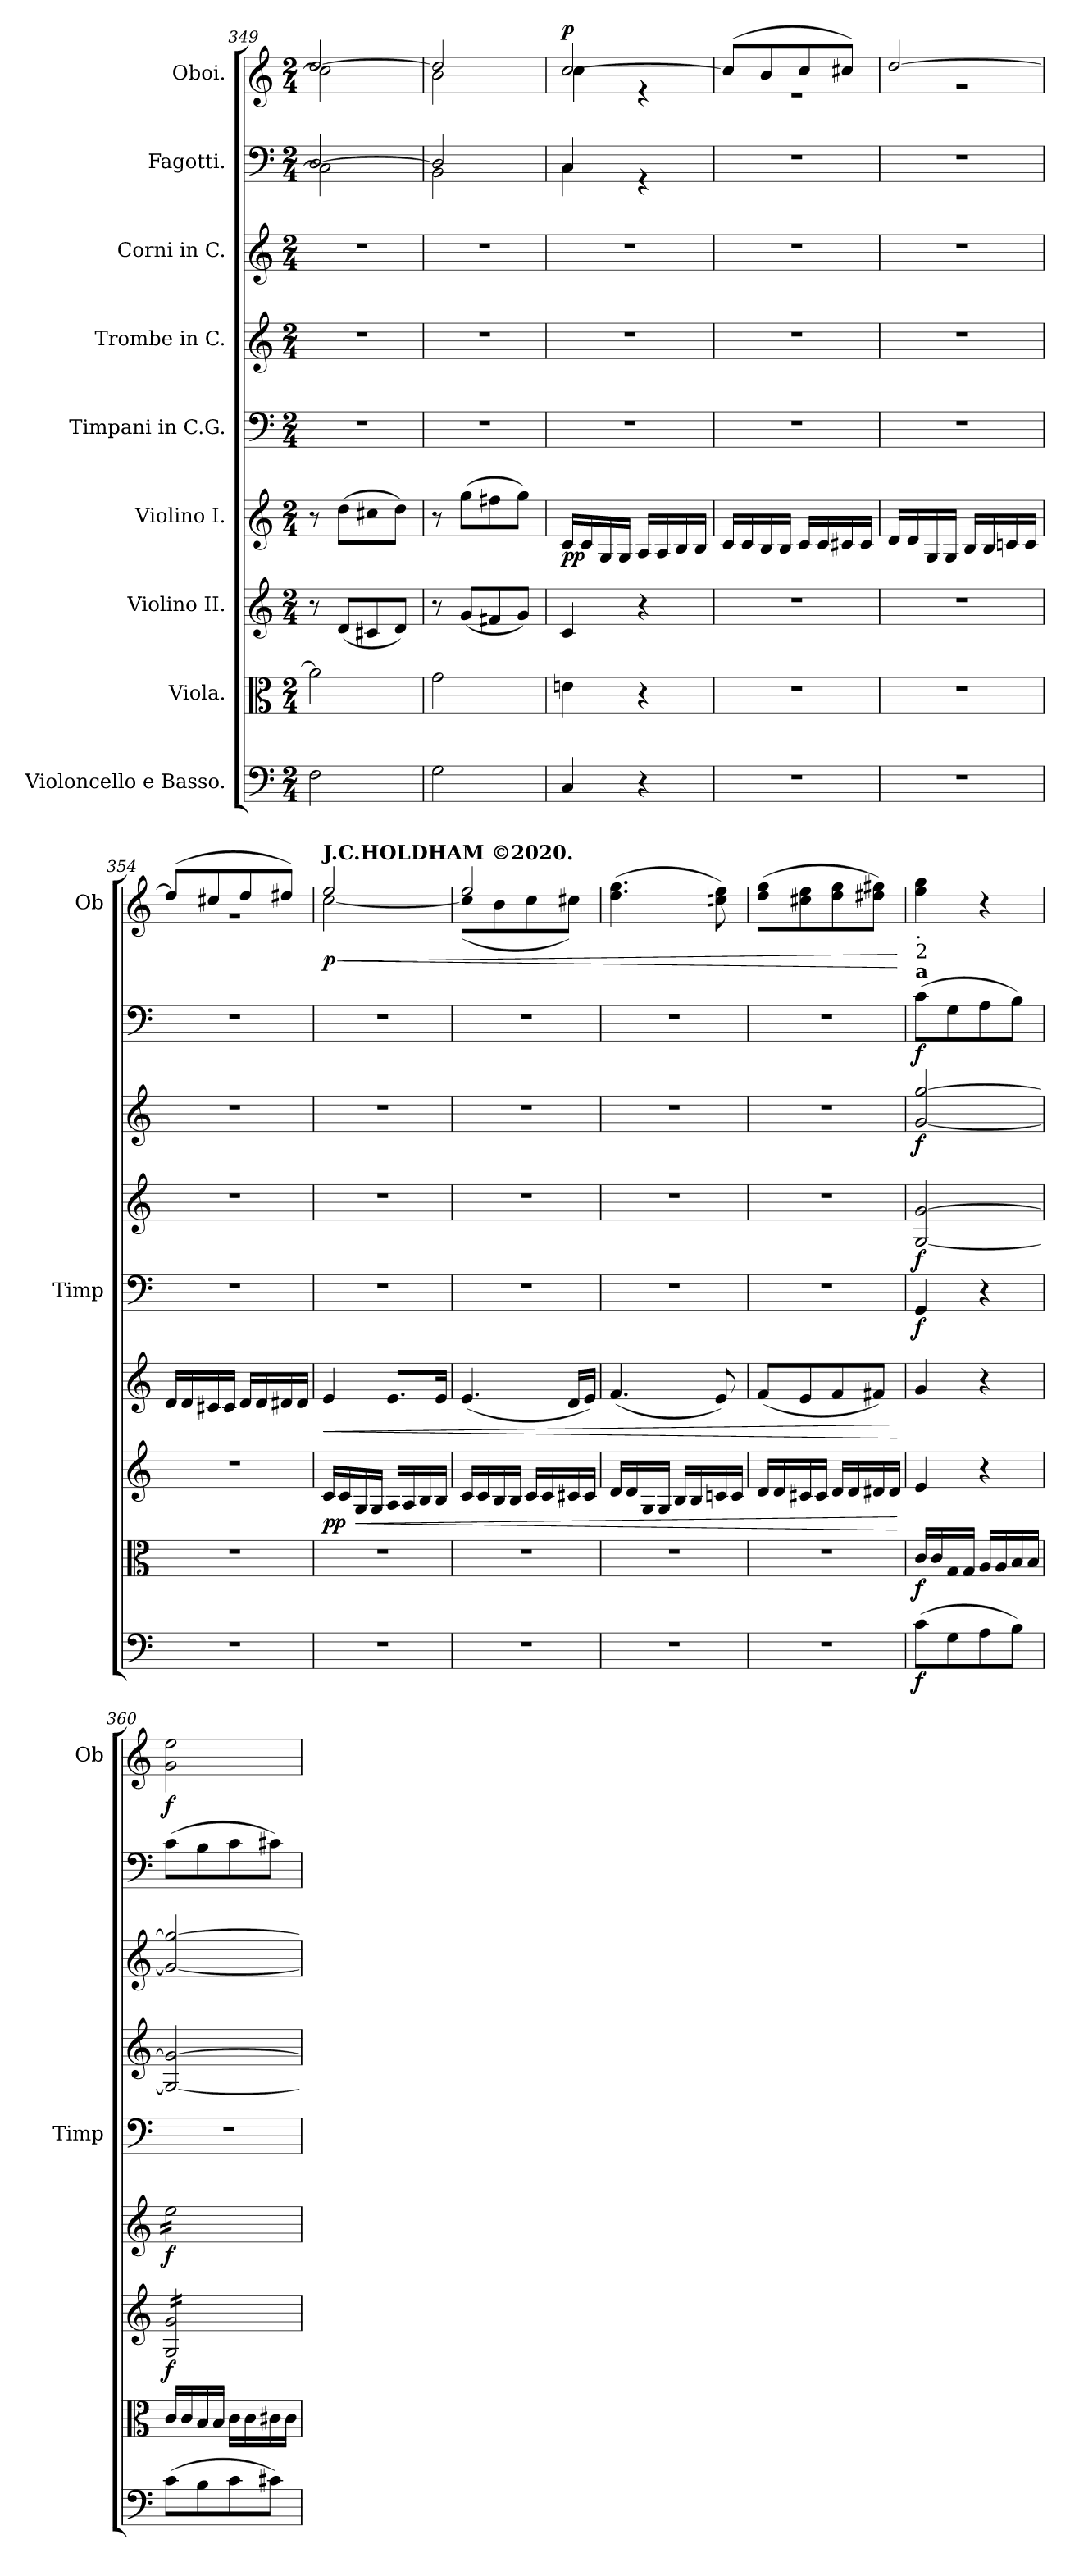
**kern	**dynam	**kern	**dynam	**kern	**dynam	**kern	**dynam	**kern	**dynam	**kern	**dynam	**kern	**dynam	**kern	**dynam	**kern	**dynam
*part9	*part9	*part8	*part8	*part7	*part7	*part6	*part6	*part5	*part5	*part4	*part4	*part3	*part3	*part2	*part2	*part1	*part1
*staff9	*staff9	*staff8	*staff8	*staff7	*staff7	*staff6	*staff6	*staff5	*staff5	*staff4	*staff4	*staff3	*staff3	*staff2	*staff2	*staff1	*staff1
*I"Violoncello e Basso.	*	*I"Viola.	*	*I"Violino II.	*	*I"Violino I.	*	*I"Timpani in C.G.	*	*I"Trombe in C.	*	*I"Corni in C.	*	*I"Fagotti.	*	*I"Oboi.	*
*	*	*	*	*	*	*	*	*I'Timp	*	*	*	*	*	*	*	*I'Ob	*
*clefF4	*	*clefC3	*	*clefG2	*	*clefG2	*	*clefF4	*	*clefG2	*	*clefG2	*	*clefF4	*	*clefG2	*
*	*	*	*	*	*	*	*	*	*	*	*	*ITrd7c12	*	*	*	*	*
*k[]	*	*k[]	*	*k[]	*	*k[]	*	*k[]	*	*k[]	*	*k[]	*	*k[]	*	*k[]	*
*M2/4	*	*M2/4	*	*M2/4	*	*M2/4	*	*M2/4	*	*M2/4	*	*M2/4	*	*M2/4	*	*M2/4	*
=349	=349	=349	=349	=349	=349	=349	=349	=349	=349	=349	=349	=349	=349	=349	=349	=349	=349
*	*	*	*	*	*	*	*	*	*	*	*	*	*	*^	*	*^	*
2F\	.	2a-\]	.	8r	.	8r	.	2r	.	2r	.	2r	.	[2D/	2C\]	.	[2dd/	2cc\]	.
.	.	.	.	(8d/L	.	(8dd\L	.	.	.	.	.	.	.	.	.	.	.	.	.
.	.	.	.	8c#X/	.	8cc#X\	.	.	.	.	.	.	.	.	.	.	.	.	.
.	.	.	.	8d/J)	.	8dd\J)	.	.	.	.	.	.	.	.	.	.	.	.	.
=350	=350	=350	=350	=350	=350	=350	=350	=350	=350	=350	=350	=350	=350	=350	=350	=350	=350	=350	=350
2G\	.	2g\	.	8r	.	8r	.	2r	.	2r	.	2r	.	2D/]	2BB\	.	2dd/]	2b\	.
.	.	.	.	(8g/L	.	(8gg\L	.	.	.	.	.	.	.	.	.	.	.	.	.
.	.	.	.	8f#X/	.	8ff#X\	.	.	.	.	.	.	.	.	.	.	.	.	.
.	.	.	.	8g/J)	.	8gg\J)	.	.	.	.	.	.	.	.	.	.	.	.	.
=351	=351	=351	=351	=351	=351	=351	=351	=351	=351	=351	=351	=351	=351	=351	=351	=351	=351	=351	=351
!	!	!	!	!	!	!	!LO:DY:b	!	!	!	!	!	!	!	!	!	!	!	!LO:DY:a
4C/	.	4en\	.	4c/	.	16c/LL	pp	2r	.	2r	.	2r	.	4C/	4C\	.	[2cc/	4cc\	p
.	.	.	.	.	.	16c/	.	.	.	.	.	.	.	.	.	.	.	.	.
.	.	.	.	.	.	16G/	.	.	.	.	.	.	.	.	.	.	.	.	.
.	.	.	.	.	.	16G/JJ	.	.	.	.	.	.	.	.	.	.	.	.	.
4r	.	4r	.	4r	.	16A/LL	.	.	.	.	.	.	.	4rGG	4ryy	.	.	4r	.
.	.	.	.	.	.	16A/	.	.	.	.	.	.	.	.	.	.	.	.	.
.	.	.	.	.	.	16B/	.	.	.	.	.	.	.	.	.	.	.	.	.
.	.	.	.	.	.	16B/JJ	.	.	.	.	.	.	.	.	.	.	.	.	.
*	*	*	*	*	*	*	*	*	*	*	*	*	*	*v	*v	*	*	*	*
=352	=352	=352	=352	=352	=352	=352	=352	=352	=352	=352	=352	=352	=352	=352	=352	=352	=352	=352
2r	.	2r	.	2r	.	16c/LL	.	2r	.	2r	.	2r	.	2r	.	(8cc/L]	2r	.
.	.	.	.	.	.	16c/	.	.	.	.	.	.	.	.	.	.	.	.
.	.	.	.	.	.	16B/	.	.	.	.	.	.	.	.	.	8b/	.	.
.	.	.	.	.	.	16B/JJ	.	.	.	.	.	.	.	.	.	.	.	.
.	.	.	.	.	.	16c/LL	.	.	.	.	.	.	.	.	.	8cc/	.	.
.	.	.	.	.	.	16c/	.	.	.	.	.	.	.	.	.	.	.	.
.	.	.	.	.	.	16c#X/	.	.	.	.	.	.	.	.	.	8cc#X/J)	.	.
.	.	.	.	.	.	16c#/JJ	.	.	.	.	.	.	.	.	.	.	.	.
=353	=353	=353	=353	=353	=353	=353	=353	=353	=353	=353	=353	=353	=353	=353	=353	=353	=353	=353
2r	.	2r	.	2r	.	16d/LL	.	2r	.	2r	.	2r	.	2r	.	[2dd/	2r	.
.	.	.	.	.	.	16d/	.	.	.	.	.	.	.	.	.	.	.	.
.	.	.	.	.	.	16G/	.	.	.	.	.	.	.	.	.	.	.	.
.	.	.	.	.	.	16G/JJ	.	.	.	.	.	.	.	.	.	.	.	.
.	.	.	.	.	.	16B/LL	.	.	.	.	.	.	.	.	.	.	.	.
.	.	.	.	.	.	16B/	.	.	.	.	.	.	.	.	.	.	.	.
.	.	.	.	.	.	16cn/	.	.	.	.	.	.	.	.	.	.	.	.
.	.	.	.	.	.	16c/JJ	.	.	.	.	.	.	.	.	.	.	.	.
=354	=354	=354	=354	=354	=354	=354	=354	=354	=354	=354	=354	=354	=354	=354	=354	=354	=354	=354
2r	.	2r	.	2r	.	16d/LL	.	2r	.	2r	.	2r	.	2r	.	(8dd/L]	2r	.
.	.	.	.	.	.	16d/	.	.	.	.	.	.	.	.	.	.	.	.
.	.	.	.	.	.	16c#X/	.	.	.	.	.	.	.	.	.	8cc#X/	.	.
.	.	.	.	.	.	16c#/JJ	.	.	.	.	.	.	.	.	.	.	.	.
.	.	.	.	.	.	16d/LL	.	.	.	.	.	.	.	.	.	8dd/	.	.
.	.	.	.	.	.	16d/	.	.	.	.	.	.	.	.	.	.	.	.
.	.	.	.	.	.	16d#X/	.	.	.	.	.	.	.	.	.	8dd#X/J)	.	.
.	.	.	.	.	.	16d#/JJ	.	.	.	.	.	.	.	.	.	.	.	.
!!LO:PB:g=z	!!
=355	=355	=355	=355	=355	=355	=355	=355	=355	=355	=355	=355	=355	=355	=355	=355	=355	=355	=355
!	!	!	!	!	!	!	!	!	!	!	!	!	!	!	!	!LO:TX:a:B:t=J.C.HOLDHAM  ©2020.	!	!
!	!	!	!	!	!LO:DY:b	!	!LO:HP:b	!	!	!	!	!	!	!	!	!	!	!LO:HP:b
!	!	!	!	!	!	!	!	!	!	!	!	!	!	!	!	!	!	!LO:DY:n=1:b
2r	.	2r	.	16c/LL	pp	4e/	<	2r	.	2r	.	2r	.	2r	.	2ee/	[2cc\	< p
.	.	.	.	16c/	.	.	.	.	.	.	.	.	.	.	.	.	.	.
!	!	!	!	!	!LO:HP:b	!	!	!	!	!	!	!	!	!	!	!	!	!
.	.	.	.	16G/	<	.	.	.	.	.	.	.	.	.	.	.	.	.
.	.	.	.	16G/JJ	.	.	.	.	.	.	.	.	.	.	.	.	.	.
.	.	.	.	16A/LL	.	8.e/L	.	.	.	.	.	.	.	.	.	.	.	.
.	.	.	.	16A/	.	.	.	.	.	.	.	.	.	.	.	.	.	.
.	.	.	.	16B/	.	.	.	.	.	.	.	.	.	.	.	.	.	.
.	.	.	.	16B/JJ	.	16e/Jk	.	.	.	.	.	.	.	.	.	.	.	.
=356	=356	=356	=356	=356	=356	=356	=356	=356	=356	=356	=356	=356	=356	=356	=356	=356	=356	=356
2r	.	2r	.	16c/LL	.	(4.e/	.	2r	.	2r	.	2r	.	2r	.	2ee/	(8cc\L]	.
.	.	.	.	16c/	.	.	.	.	.	.	.	.	.	.	.	.	.	.
.	.	.	.	16B/	.	.	.	.	.	.	.	.	.	.	.	.	8b\	.
.	.	.	.	16B/JJ	.	.	.	.	.	.	.	.	.	.	.	.	.	.
.	.	.	.	16c/LL	.	.	.	.	.	.	.	.	.	.	.	.	8cc\	.
.	.	.	.	16c/	.	.	.	.	.	.	.	.	.	.	.	.	.	.
.	.	.	.	16c#X/	.	16d/LL	.	.	.	.	.	.	.	.	.	.	8cc#X\J)	.
.	.	.	.	16c#/JJ	.	16e/JJ)	.	.	.	.	.	.	.	.	.	.	.	.
*	*	*	*	*	*	*	*	*	*	*	*	*	*	*	*	*v	*v	*
=357	=357	=357	=357	=357	=357	=357	=357	=357	=357	=357	=357	=357	=357	=357	=357	=357	=357
2r	.	2r	.	16d/LL	.	(4.f/	.	2r	.	2r	.	2r	.	2r	.	(4.dd\ 4.ff\	.
.	.	.	.	16d/	.	.	.	.	.	.	.	.	.	.	.	.	.
.	.	.	.	16G/	.	.	.	.	.	.	.	.	.	.	.	.	.
.	.	.	.	16G/JJ	.	.	.	.	.	.	.	.	.	.	.	.	.
.	.	.	.	16B/LL	.	.	.	.	.	.	.	.	.	.	.	.	.
.	.	.	.	16B/	.	.	.	.	.	.	.	.	.	.	.	.	.
.	.	.	.	16cn/	.	8e/)	.	.	.	.	.	.	.	.	.	8ccn\ 8ee\)	.
.	.	.	.	16c/JJ	.	.	.	.	.	.	.	.	.	.	.	.	.
=358	=358	=358	=358	=358	=358	=358	=358	=358	=358	=358	=358	=358	=358	=358	=358	=358	=358
2r	.	2r	.	16d/LL	.	(8f/L	.	2r	.	2r	.	2r	.	2r	.	(8dd\ 8ff\L	.
.	.	.	.	16d/	.	.	.	.	.	.	.	.	.	.	.	.	.
.	.	.	.	16c#X/	.	8e/	.	.	.	.	.	.	.	.	.	8cc#X\ 8ee\	.
.	.	.	.	16c#/JJ	.	.	.	.	.	.	.	.	.	.	.	.	.
.	.	.	.	16d/LL	.	8f/	.	.	.	.	.	.	.	.	.	8dd\ 8ff\	.
.	.	.	.	16d/	.	.	.	.	.	.	.	.	.	.	.	.	.
.	.	.	.	16d#X/	.	8f#X/J)	.	.	.	.	.	.	.	.	.	8dd#X\ 8ff#X\J)	.
.	.	.	.	16d#/JJ	.	.	.	.	.	.	.	.	.	.	.	.	.
.	.	.	.	.	[	.	[	.	.	.	.	.	.	.	.	.	[
=359	=359	=359	=359	=359	=359	=359	=359	=359	=359	=359	=359	=359	=359	=359	=359	=359	=359
!	!	!	!	!	!	!	!	!	!	!	!	!	!	!LO:TX:a:B:t=a	!	!	!
!	!	!	!	!	!	!	!	!	!	!	!	!	!	!LO:TX:a:t=2	!	!	!
!	!	!	!	!	!	!	!	!	!	!	!	!	!	!LO:TX:a:t=.	!	!	!
!	!LO:DY:b	!	!LO:DY:b	!	!	!	!	!	!LO:DY:b	!	!LO:DY:b	!	!LO:DY:b	!	!LO:DY:b	!	!
(8c\L	f	16c/LL	f	4e/	.	4g/	.	4GG/	f	[2G/ [2g/	f	[2G/ [2g/	f	(8c\L	f	4ee\ 4gg\	.
.	.	16c/	.	.	.	.	.	.	.	.	.	.	.	.	.	.	.
8G\	.	16G/	.	.	.	.	.	.	.	.	.	.	.	8G\	.	.	.
.	.	16G/JJ	.	.	.	.	.	.	.	.	.	.	.	.	.	.	.
8A\	.	16A/LL	.	4r	.	4r	.	4r	.	.	.	.	.	8A\	.	4r	.
.	.	16A/	.	.	.	.	.	.	.	.	.	.	.	.	.	.	.
8B\J)	.	16B/	.	.	.	.	.	.	.	.	.	.	.	8B\J)	.	.	.
.	.	16B/JJ	.	.	.	.	.	.	.	.	.	.	.	.	.	.	.
=360	=360	=360	=360	=360	=360	=360	=360	=360	=360	=360	=360	=360	=360	=360	=360	=360	=360
!	!	!	!	!	!LO:DY:b	!	!LO:DY:b	!	!	!	!	!	!	!	!	!	!LO:DY:b
*	*	*	*	*tremolo	*	*	*	*	*	*	*	*	*	*	*	*	*
*	*	*	*	*	*	*tremolo	*	*	*	*	*	*	*	*	*	*	*
(8c\L	.	16c/LL	.	16G/ 16g/LL	f	16ee\LL	f	2r	.	2G/_ 2g/_	.	2G/_ 2g/_	.	(8c\L	.	2g\ 2ee\	f
.	.	16c/	.	16G/ 16g/	.	16ee\	.	.	.	.	.	.	.	.	.	.	.
8B\	.	16B/	.	16G/ 16g/	.	16ee\	.	.	.	.	.	.	.	8B\	.	.	.
.	.	16B/JJ	.	16G/ 16g/	.	16ee\	.	.	.	.	.	.	.	.	.	.	.
8c\	.	16c\LL	.	16G/ 16g/	.	16ee\	.	.	.	.	.	.	.	8c\	.	.	.
.	.	16c\	.	16G/ 16g/	.	16ee\	.	.	.	.	.	.	.	.	.	.	.
8c#X\J)	.	16c#X\	.	16G/ 16g/	.	16ee\	.	.	.	.	.	.	.	8c#X\J)	.	.	.
.	.	16c#\JJ	.	16G/ 16g/JJ	.	16ee\JJ	.	.	.	.	.	.	.	.	.	.	.
*	*	*	*	*	*	*Xtremolo	*	*	*	*	*	*	*	*	*	*	*
*	*	*	*	*Xtremolo	*	*	*	*	*	*	*	*	*	*	*	*	*
=	=	=	=	=	=	=	=	=	=	=	=	=	=	=	=	=	=
*-	*-	*-	*-	*-	*-	*-	*-	*-	*-	*-	*-	*-	*-	*-	*-	*-	*-
